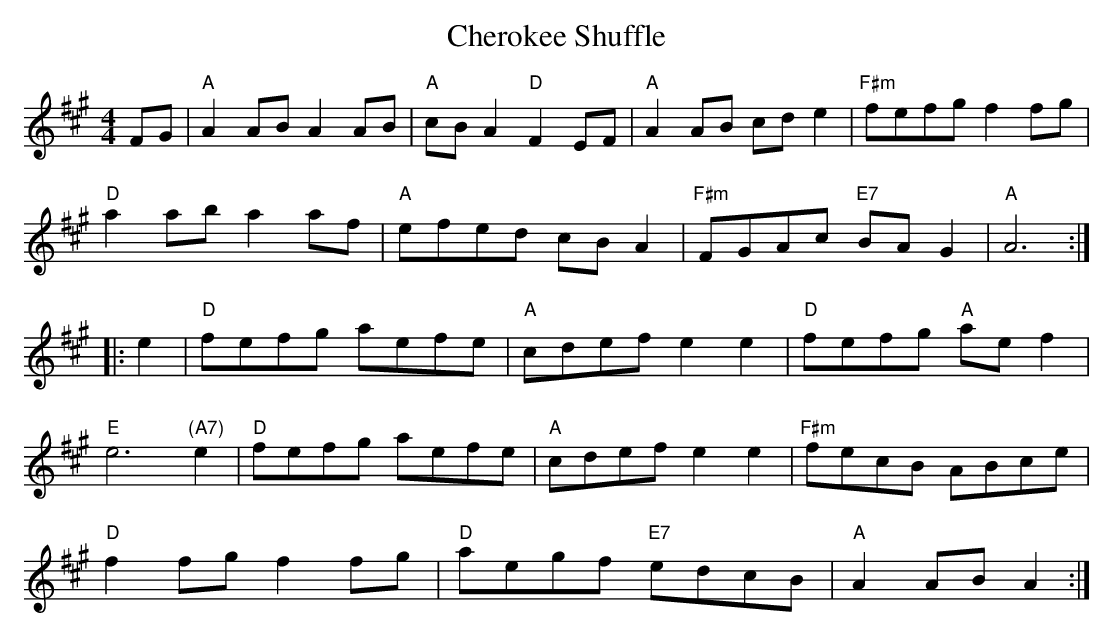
X:1
T:Cherokee Shuffle
M:4/4
L:1/4
K:A
F/2G/2|"A"AA/2B/2 AA/2B/2|"A"c/2B/2A "D"FE/2F/2|"A"AA/2B/2 c/2d/2e|\
"F#m"f/2e/2f/2g/2 ff/2g/2|
"D"aa/2b/2 aa/2f/2|"A"e/2f/2e/2d/2 c/2B/2A|"F#m"F/2G/2A/2c/2 "E7"B/2A/2G|"A"A3\
:|
|:e|"D"f/2e/2f/2g/2 a/2e/2f/2e/2|"A"c/2d/2e/2f/2 ee|"D"f/2e/2f/2g/2 "A"a/2e/2f|
"E"e3"(A7)"e|"D"f/2e/2f/2g/2 a/2e/2f/2e/2|"A"c/2d/2e/2f/2 ee|\
"F#m"f/2e/2c/2B/2 A/2B/2c/2e/2|
"D"ff/2g/2 ff/2g/2|"D"a/2e/2g/2f/2 "E7"e/2d/2c/2B/2|"A"AA/2B/2 A:|
